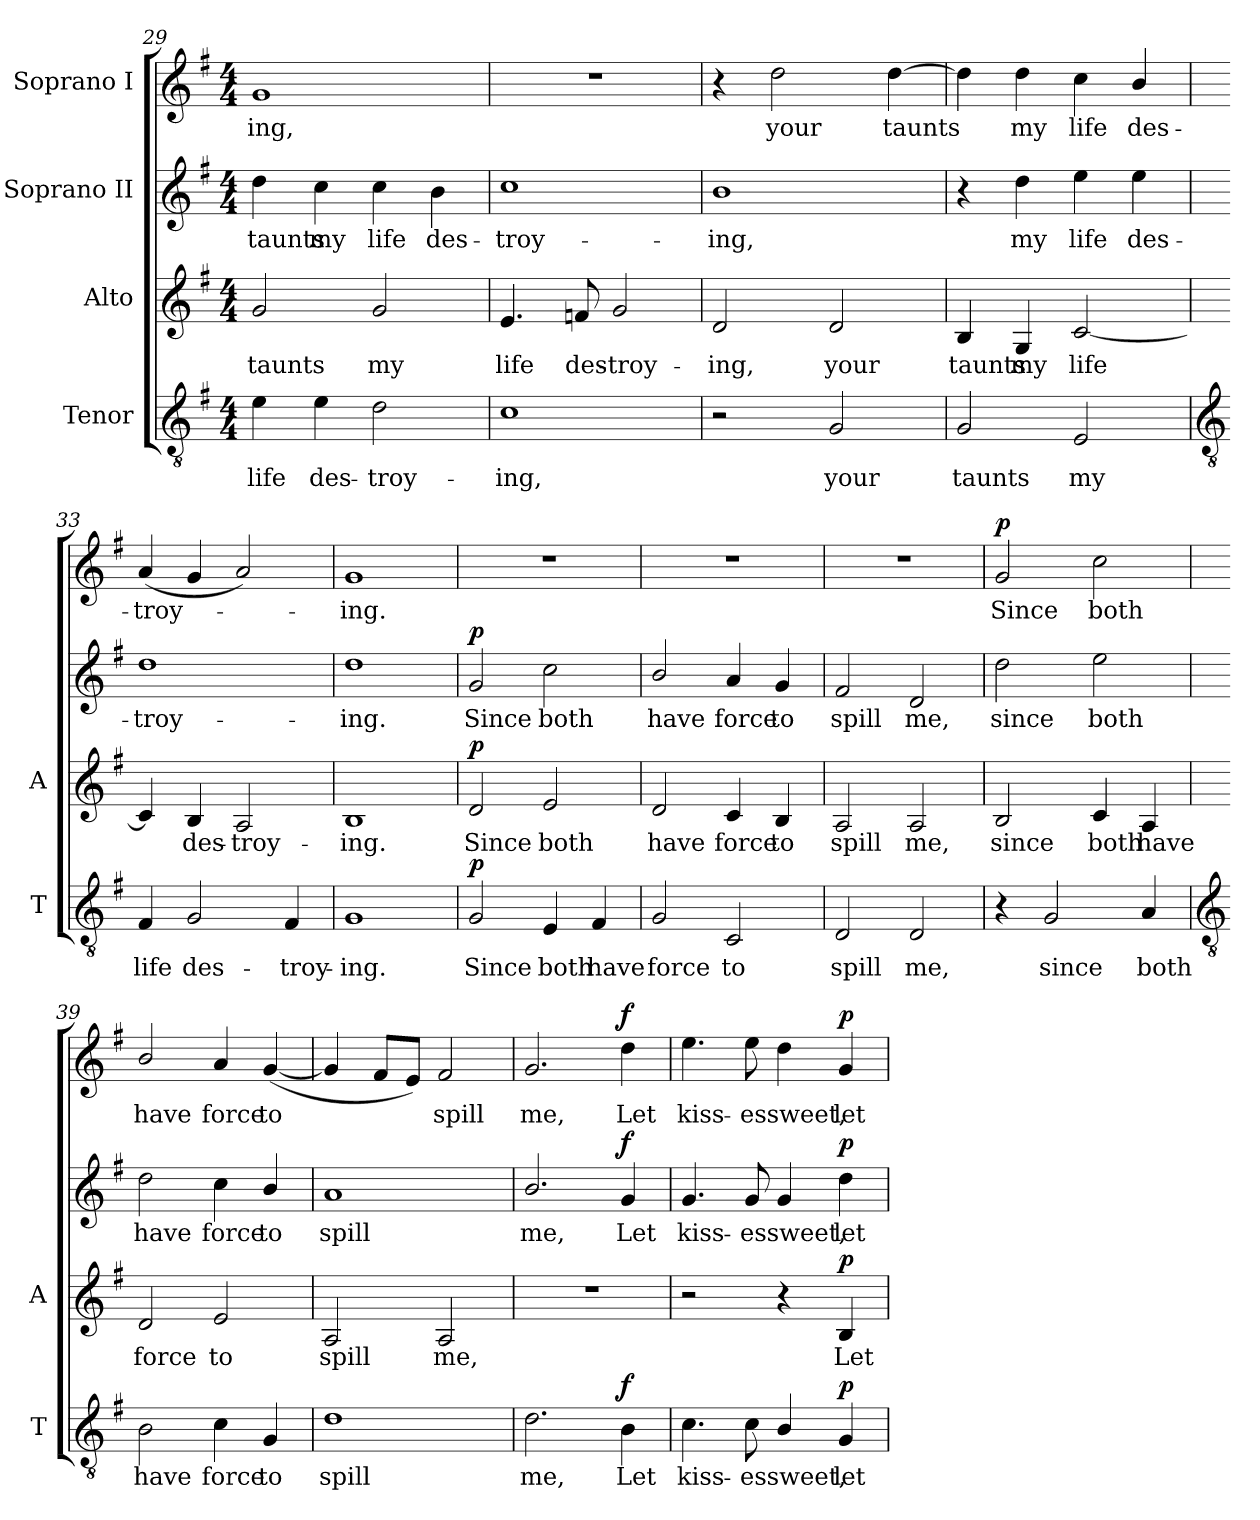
**kern	**text	**dynam	**kern	**text	**dynam	**kern	**text	**dynam	**kern	**text	**dynam
*part4	*part4	*part4	*part3	*part3	*part3	*part2	*part2	*part2	*part1	*part1	*part1
*staff4	*staff4	*staff4	*staff3	*staff3	*staff3	*staff2	*staff2	*staff2	*staff1	*staff1	*staff1
*I"Tenor	*	*	*I"Alto	*	*	*I"Soprano II	*	*	*I"Soprano I	*	*
*I'T	*	*	*I'A	*	*	*	*	*	*	*	*
*clefGv2	*	*	*clefG2	*	*	*clefG2	*	*	*clefG2	*	*
*k[f#]	*	*	*k[f#]	*	*	*k[f#]	*	*	*k[f#]	*	*
*G:	*	*	*G:	*	*	*G:	*	*	*G:	*	*
*M4/4	*	*	*M4/4	*	*	*M4/4	*	*	*M4/4	*	*
=29	=29	=29	=29	=29	=29	=29	=29	=29	=29	=29	=29
!	!LO:LY:b	!	!	!LO:LY:b	!	!	!LO:LY:b	!	!	!LO:LY:b	!
4e	life	.	2g	taunts	.	4dd	taunts	.	1g	-ing,	.
!	!LO:LY:b	!	!	!	!	!	!LO:LY:b	!	!	!	!
4e	des-	.	.	.	.	4cc	my	.	.	.	.
!	!LO:LY:b	!	!	!LO:LY:b	!	!	!LO:LY:b	!	!	!	!
2d	-troy-	.	2g	my	.	4cc	life	.	.	.	.
!	!	!	!	!	!	!	!LO:LY:b	!	!	!	!
.	.	.	.	.	.	4b	des-	.	.	.	.
=30	=30	=30	=30	=30	=30	=30	=30	=30	=30	=30	=30
!	!LO:LY:b	!	!	!LO:LY:b	!	!	!LO:LY:b	!	!	!	!
1c	-ing,	.	4.e	life	.	1cc	-troy-	.	1r	.	.
!	!	!	!	!LO:LY:b	!	!	!	!	!	!	!
.	.	.	8fn	des-	.	.	.	.	.	.	.
!	!	!	!	!LO:LY:b	!	!	!	!	!	!	!
.	.	.	2g	-troy-	.	.	.	.	.	.	.
=31	=31	=31	=31	=31	=31	=31	=31	=31	=31	=31	=31
!	!	!	!	!LO:LY:b	!	!	!LO:LY:b	!	!	!	!
2r	.	.	2d	-ing,	.	1b	-ing,	.	4r	.	.
!	!	!	!	!	!	!	!	!	!	!LO:LY:b	!
.	.	.	.	.	.	.	.	.	2dd	your	.
!	!LO:LY:b	!	!	!LO:LY:b	!	!	!	!	!	!	!
2G	your	.	2d	your	.	.	.	.	.	.	.
!	!	!	!	!	!	!	!	!	!	!LO:LY:b	!
.	.	.	.	.	.	.	.	.	[4dd	taunts	.
=32	=32	=32	=32	=32	=32	=32	=32	=32	=32	=32	=32
!	!LO:LY:b	!	!	!LO:LY:b	!	!	!	!	!	!	!
2G	taunts	.	4B	taunts	.	4r	.	.	4dd]	.	.
!	!	!	!	!LO:LY:b	!	!	!LO:LY:b	!	!	!LO:LY:b	!
.	.	.	4G	my	.	4dd	my	.	4dd	my	.
!	!LO:LY:b	!	!	!LO:LY:b	!	!	!LO:LY:b	!	!	!LO:LY:b	!
2E	my	.	[2c	life	.	4ee	life	.	4cc	life	.
!	!	!	!	!	!	!	!LO:LY:b	!	!	!LO:LY:b	!
.	.	.	.	.	.	4ee	des-	.	4b/	des-	.
!!LO:LB:g=z
=33	=33	=33	=33	=33	=33	=33	=33	=33	=33	=33	=33
*clefGv2	*	*	*	*	*	*	*	*	*	*	*
!	!LO:LY:b	!	!	!	!	!	!LO:LY:b	!	!	!LO:LY:b	!
4F#	life	.	4c]	.	.	1dd	-troy-	.	(<4a	-troy-	.
!	!LO:LY:b	!	!	!LO:LY:b	!	!	!	!	!	!	!
2G	des-	.	4B	des-	.	.	.	.	4g	.	.
!	!	!	!	!LO:LY:b	!	!	!	!	!	!	!
.	.	.	2A	-troy-	.	.	.	.	2a)	.	.
!	!LO:LY:b	!	!	!	!	!	!	!	!	!	!
4F#	-troy-	.	.	.	.	.	.	.	.	.	.
=34	=34	=34	=34	=34	=34	=34	=34	=34	=34	=34	=34
!	!LO:LY:b	!	!	!LO:LY:b	!	!	!LO:LY:b	!	!	!LO:LY:b	!
1G	-ing.	.	1B	-ing.	.	1dd	-ing.	.	1g	ing.	.
=35	=35	=35	=35	=35	=35	=35	=35	=35	=35	=35	=35
!	!LO:LY:b	!LO:DY:b	!	!LO:LY:b	!LO:DY:b	!	!LO:LY:b	!LO:DY:b	!	!	!
2G	Since	p	2d	Since	p	2g	Since	p	1r	.	.
!	!LO:LY:b	!	!	!LO:LY:b	!	!	!LO:LY:b	!	!	!	!
4E	both	.	2e	both	.	2cc	both	.	.	.	.
!	!LO:LY:b	!	!	!	!	!	!	!	!	!	!
4F#	have	.	.	.	.	.	.	.	.	.	.
=36	=36	=36	=36	=36	=36	=36	=36	=36	=36	=36	=36
!	!LO:LY:b	!	!	!LO:LY:b	!	!	!LO:LY:b	!	!	!	!
2G	force	.	2d	have	.	2b/	have	.	1r	.	.
!	!LO:LY:b	!	!	!LO:LY:b	!	!	!LO:LY:b	!	!	!	!
2C	to	.	4c	force	.	4a	force	.	.	.	.
!	!	!	!	!LO:LY:b	!	!	!LO:LY:b	!	!	!	!
.	.	.	4B	to	.	4g	to	.	.	.	.
=37	=37	=37	=37	=37	=37	=37	=37	=37	=37	=37	=37
!	!LO:LY:b	!	!	!LO:LY:b	!	!	!LO:LY:b	!	!	!	!
2D	spill	.	2A	spill	.	2f#	spill	.	1r	.	.
!	!LO:LY:b	!	!	!LO:LY:b	!	!	!LO:LY:b	!	!	!	!
2D	me,	.	2A	me,	.	2d	me,	.	.	.	.
=38	=38	=38	=38	=38	=38	=38	=38	=38	=38	=38	=38
!	!	!	!	!LO:LY:b	!	!	!LO:LY:b	!	!	!LO:LY:b	!LO:DY:b
4r	.	.	2B	since	.	2dd	since	.	2g	Since	p
!	!LO:LY:b	!	!	!	!	!	!	!	!	!	!
2G	since	.	.	.	.	.	.	.	.	.	.
!	!	!	!	!LO:LY:b	!	!	!LO:LY:b	!	!	!LO:LY:b	!
.	.	.	4c	both	.	2ee	both	.	2cc	both	.
!	!LO:LY:b	!	!	!LO:LY:b	!	!	!	!	!	!	!
4A	both	.	4A	have	.	.	.	.	.	.	.
!!LO:LB:g=z
=39	=39	=39	=39	=39	=39	=39	=39	=39	=39	=39	=39
*clefGv2	*	*	*	*	*	*	*	*	*	*	*
!	!LO:LY:b	!	!	!LO:LY:b	!	!	!LO:LY:b	!	!	!LO:LY:b	!
2B	have	.	2d	force	.	2dd	have	.	2b/	have	.
!	!LO:LY:b	!	!	!LO:LY:b	!	!	!LO:LY:b	!	!	!LO:LY:b	!
4c	force	.	2e	to	.	4cc	force	.	4a	force	.
!	!LO:LY:b	!	!	!	!	!	!LO:LY:b	!	!	!LO:LY:b	!
4G	to	.	.	.	.	4b/	to	.	(<[4g	to	.
=40	=40	=40	=40	=40	=40	=40	=40	=40	=40	=40	=40
!	!LO:LY:b	!	!	!LO:LY:b	!	!	!LO:LY:b	!	!	!	!
1d	spill	.	2A	spill	.	1a	spill	.	4g]	.	.
.	.	.	.	.	.	.	.	.	8f#L	.	.
.	.	.	.	.	.	.	.	.	8eJ)	.	.
!	!	!	!	!LO:LY:b	!	!	!	!	!	!LO:LY:b	!
.	.	.	2A	me,	.	.	.	.	2f#	spill	.
=41	=41	=41	=41	=41	=41	=41	=41	=41	=41	=41	=41
!	!LO:LY:b	!	!	!	!	!	!LO:LY:b	!	!	!LO:LY:b	!
2.d	me,	.	1r	.	.	2.b/	me,	.	2.g	me,	.
!	!LO:LY:b	!LO:DY:b	!	!	!	!	!LO:LY:b	!LO:DY:b	!	!LO:LY:b	!LO:DY:b
4B	Let	f	.	.	.	4g	Let	f	4dd	Let	f
=42	=42	=42	=42	=42	=42	=42	=42	=42	=42	=42	=42
!	!LO:LY:b	!	!	!	!	!	!LO:LY:b	!	!	!LO:LY:b	!
4.c	kiss-	.	2r	.	.	4.g	kiss-	.	4.ee	kiss-	.
!	!LO:LY:b	!	!	!	!	!	!LO:LY:b	!	!	!LO:LY:b	!
8c	-es	.	.	.	.	8g	-es	.	8ee	-es	.
!	!LO:LY:b	!	!	!	!	!	!LO:LY:b	!	!	!LO:LY:b	!
4B/	sweet,	.	4r	.	.	4g	sweet,	.	4dd	sweet,	.
!	!LO:LY:b	!LO:DY:b	!	!LO:LY:b	!LO:DY:b	!	!LO:LY:b	!LO:DY:b	!	!LO:LY:b	!LO:DY:b
4G	let	p	4B	Let	p	4dd	let	p	4g	let	p
=	=	=	=	=	=	=	=	=	=	=	=
*-	*-	*-	*-	*-	*-	*-	*-	*-	*-	*-	*-
